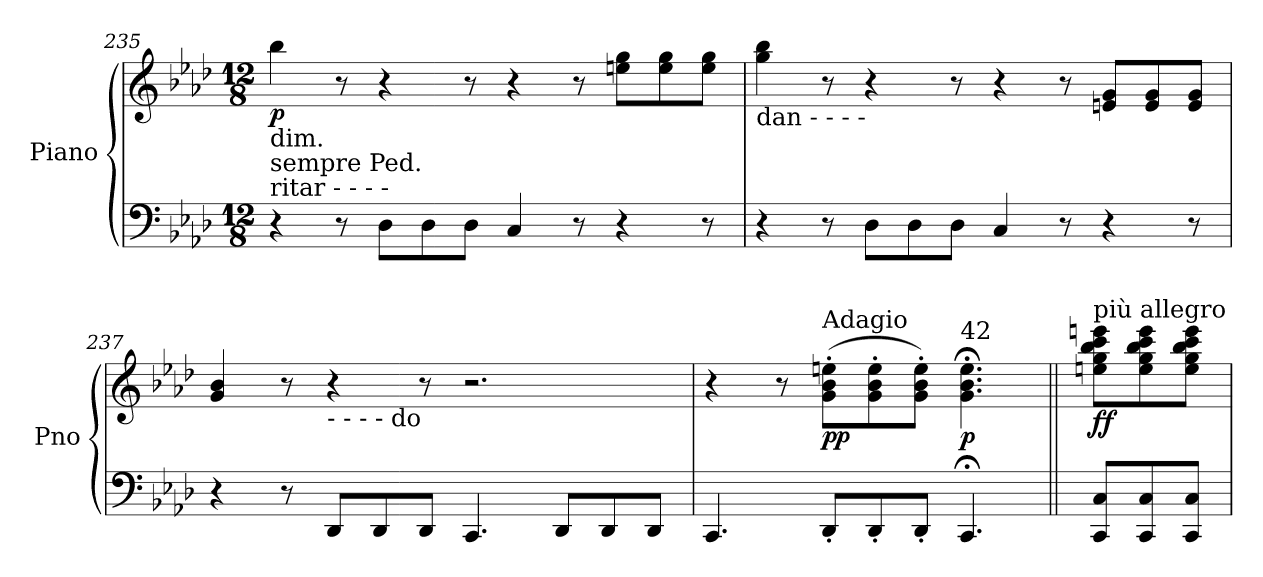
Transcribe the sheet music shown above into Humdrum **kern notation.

**kern	**kern	**dynam
*part1	*part1	*part1
*staff2	*staff1	*staff1/2
*I"Piano	*	*
*I'Pno	*	*
!!LO:PB:g=z
*clefF4	*clefG2	*
*k[b-e-a-d-]	*k[b-e-a-d-]	*
*A-:	*A-:	*
*M12/8	*M12/8	*
=235	=235	=235
!	!LO:TX:b:t=dim.	!
!	!LO:TX:b:t=sempre Ped.	!
!	!LO:TX:b:t=ritar    -     -     -     -	!
!	!	!LO:DY:b
4r	4bb-\	p
8r	8r	.
8D-\L	4r	.
8D-\	.	.
8D-\J	8r	.
4C/	4r	.
8r	8r	.
4r	8een\ 8gg\L	.
.	8ee\ 8gg\	.
8r	8ee\ 8gg\J	.
=236	=236	=236
!	!LO:TX:b:t=dan    -     -     -     -	!
4r	4gg\ 4bb-\	.
8r	8r	.
8D-\L	4r	.
8D-\	.	.
8D-\J	8r	.
4C/	4r	.
8r	8r	.
4r	8en/ 8g/L	.
.	8e/ 8g/	.
8r	8e/ 8g/J	.
!!LO:PB:g=z
=237	=237	=237
4r	4g/ 4b-/	.
8r	8r	.
!	!LO:TX:b:t=-       -       -      -   do	!
8DD-/L	4r	.
8DD-/	.	.
8DD-/J	8r	.
4.CC/	2.r	.
8DD-/L	.	.
8DD-/	.	.
8DD-/J	.	.
=238	=238	=238
4.CC/	4r	.
.	8r	.
!	!LO:TX:a:t=Adagio	!
!	!	!LO:DY:b
8DD-'/L	(8g\' 8b-\' 8een\'L	pp
8DD-'/	8g\' 8b-\' 8ee\'	.
8DD-'/J	8g\' 8b-\' 8ee\'J)	.
!	!LO:TX:a:t=42	!
!	!	!LO:DY:b
4.CC;</	4.g\;< 4.b-\;< 4.ee\;<	p
=239||	=239||	=239||
!	!LO:TX:a:t=più allegro	!
!	!	!LO:DY:b
8CC/ 8C/L	8een\ 8gg\ 8bb-\ 8ccc\ 8eeen\L	ff
8CC/ 8C/	8ee\ 8gg\ 8bb-\ 8ccc\ 8eee\	.
8CC/ 8C/J	8ee\ 8gg\ 8bb-\ 8ccc\ 8eee\J	.
=	=	=
*-	*-	*-
